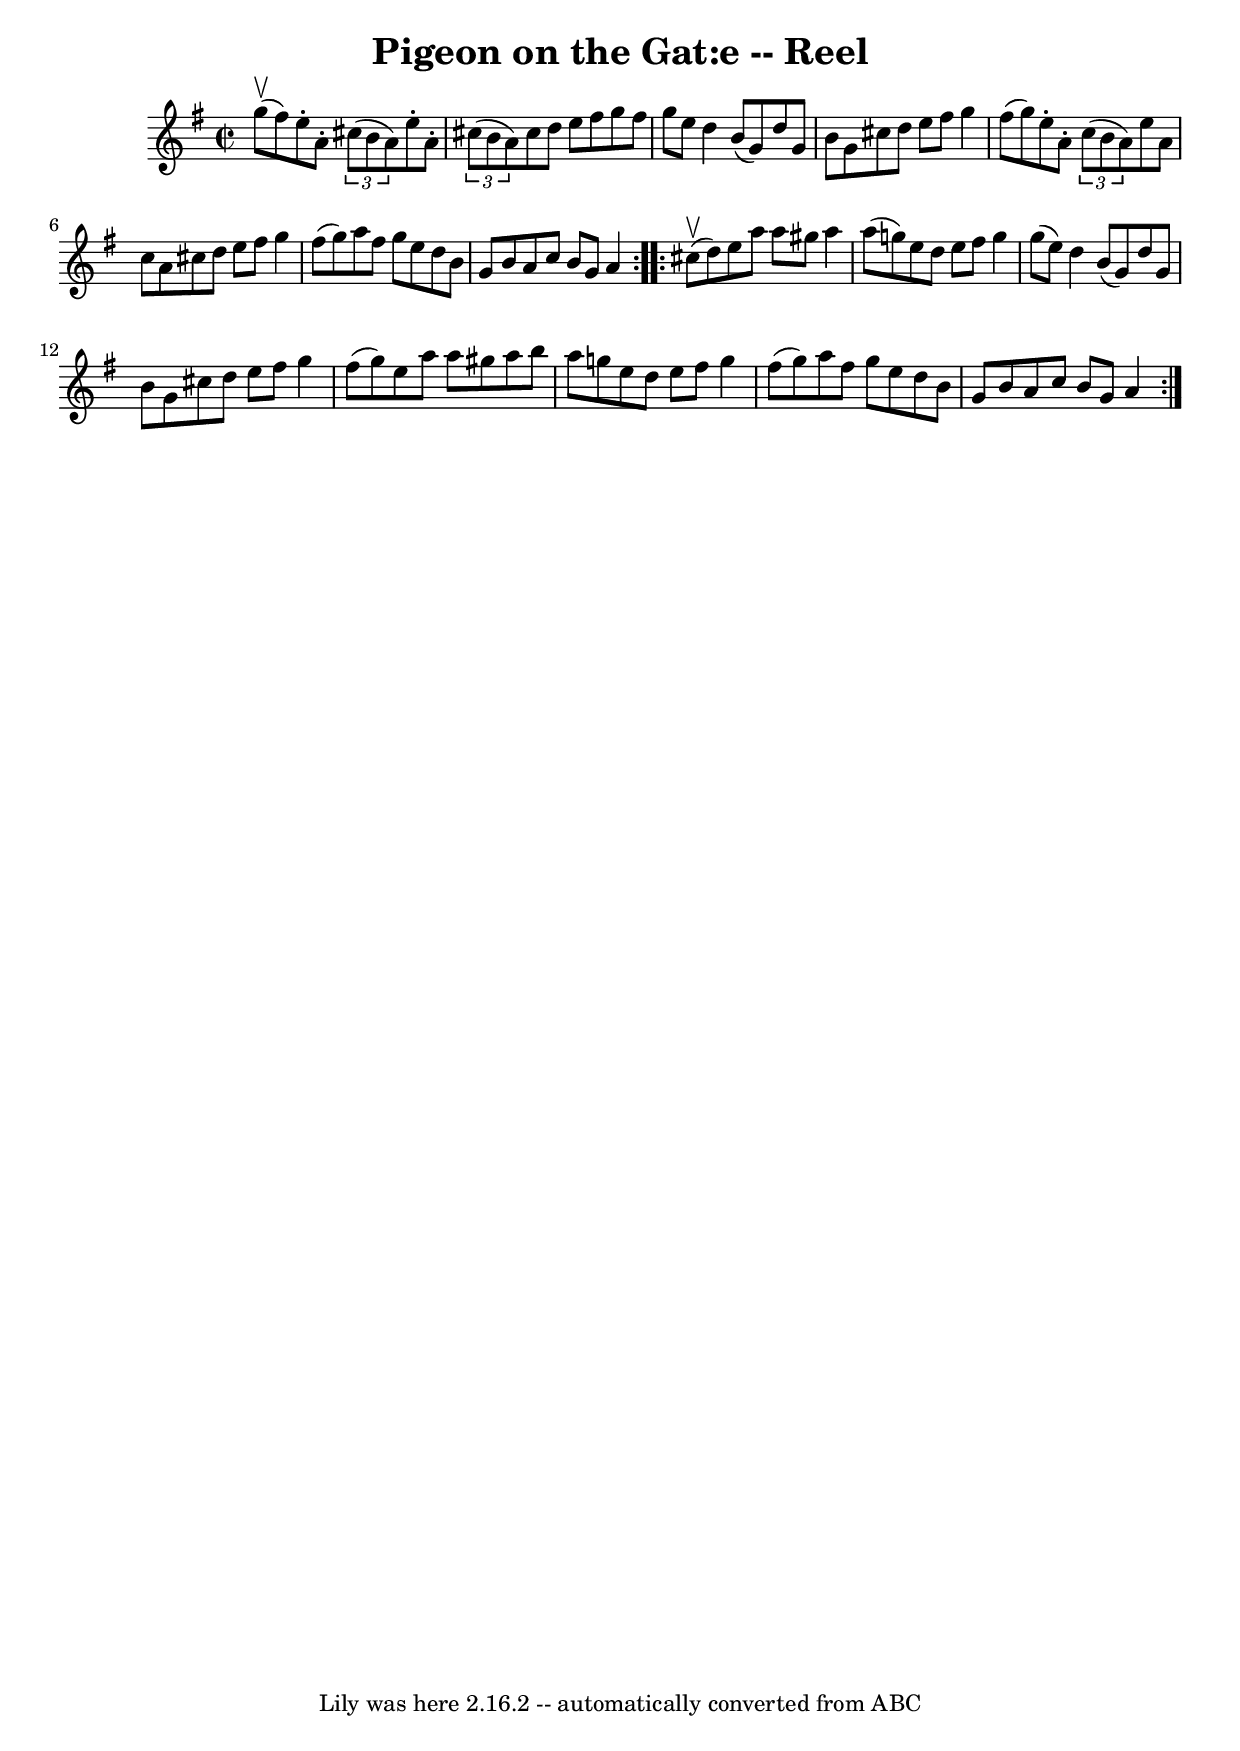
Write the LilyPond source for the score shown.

\version "2.16.2"
\include "Mammoth.ily"
\header {
  %% book = "Ryan's Mammoth Collection"
 crossRefNumber = "1"
 footnotes = "\\\\50"
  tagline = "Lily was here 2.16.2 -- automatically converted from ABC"
  title = "Pigeon on the Gat:e -- Reel"

}
voicedefault =  {



  \repeat volta 2 {

    \override Staff.TimeSignature #'style = #'C
    \time 2/2 
    \key a \dorian g''8^\upbow(fs''8)  |
 e''8-.   
 a'8-.   \times 2/3 { cs''8 (b'8 a'8) 
			} e''8-. a'8-.   
    \times 2/3 { cs''8 (b'8 a'8)  	       }    |
 cs''8 d''8 e''8 fs''8 g''8 fs''8 g''8 e''8     |
 d''4 b'8 (g'8) d''8 g'8 b'8 g'8    |
 cs''8 d''8 e''8 fs''8 g''4 fs''8 (g''8)    |
 e''8-. a'8-.   \times 2/3 {   
 c''8 (b'8 a'8)      } e''8 a'8 c''8 a'8     |
 cs''8 d''8 e''8 fs''8 g''4 fs''8 (g''8)    |
 a''8 fs''8 g''8 e''8 d''8 b'8 g'8 b'8     |
 a'8 c''8   
 b'8 g'8 a'4    
  }     
  \repeat volta 2 { cs''8^\upbow(d''8)   |
 e''8 a''8 a''8 gs''8 a''4 a''8 (g''!8)    |
 e''8 d''8 e''8 fs''8 g''4 g''8 (e''8)    |
 d''4 b'8 (g'8) d''8 g'8 b'8 g'8    |
 cs''8 d''8 e''8 fs''8 g''4 fs''8 (g''8)    |
 e''8 a''8 a''8 gs''8 a''8 b''8 a''8 g''!8     |
 e''8 d''8 e''8 fs''8 g''4 fs''8 (g''8)    |
 a''8 fs''8 g''8 e''8 d''8 b'8 g'8 b'8     |
 a'8    
 c''8 b'8 g'8 a'4    
  }   

}

\score{
  <<

    \context Staff="default"
    {
      \voicedefault 
      
    }

  >>
  \layout {
    
  }
  \midi {
  }

}
